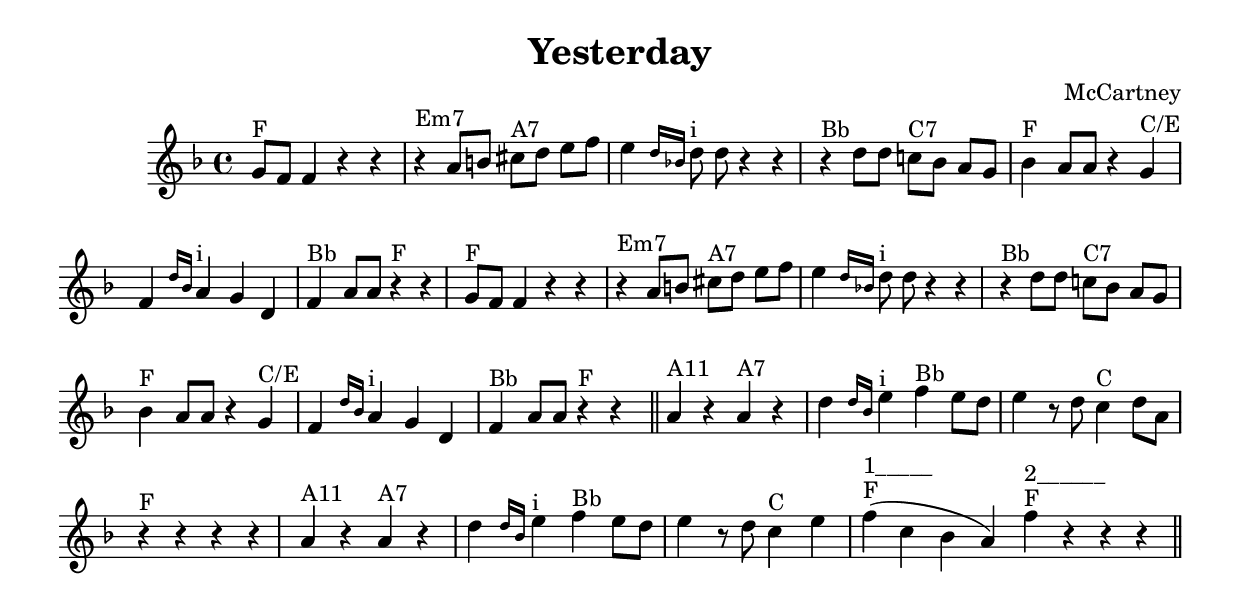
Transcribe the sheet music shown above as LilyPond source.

#(ly:set-option 'midi-extension "mid")
\version "2.12.3"
\include "english.ly"
\header{
title = "Yesterday"
composer = "McCartney"
}
%{

%}
melody = {
\clef treble
\key c \major
\cadenzaOn


  d'8[^"F" c'8] c'4 r4 r4 \bar "|"  r4^"Em7" e'8[ fs'8] gs'8[^"A7" a'8] b'8[ c''8] \bar "|"  b'4 \grace {a'16[[ f'16]}a'8^"i" a'8] r4 r4 \bar "|"  
 \grace s64   r4^"Bb" a'8[ a'8] g'8[^"C7" f'8] e'8[ d'8] \bar "|"  f'4^"F" e'8[ e'8] r4 d'4^"C/E" \bar "|"  c'4 \grace {a'16[ f'16]}e'4^"i" d'4 a4 \bar "|"  c'4^"Bb" e'8[ e'8] r4^"F" r4 \bar "|"  
 \grace s64   d'8[^"F" c'8] c'4 r4 r4 \bar "|"  r4^"Em7" e'8[ fs'8] gs'8[^"A7" a'8] b'8[ c''8] \bar "|"  b'4 \grace {a'16[[ f'16]}a'8^"i" a'8] r4 r4 \bar "|"  
 \grace s64   r4^"Bb" a'8[ a'8] g'8[^"C7" f'8] e'8[ d'8] \bar "|"  f'4^"F" e'8[ e'8] r4 d'4^"C/E" \bar "|"  c'4 \grace {a'16[ f'16]}e'4^"i" d'4 a4 \bar "|"  c'4^"Bb" e'8[ e'8] r4^"F" r4 \bar ":|"  
 \grace s64  \bar "||"   e'4^"A11" r4 e'4^"A7" r4 \bar "|"  a'4 \grace {a'16[ f'16]}b'4^"i" c''4^"Bb" b'8[ a'8] \bar "|"  b'4 r8 a'8 g'4^"C" a'8[ e'8] \bar "|"  r4^"F" r4 r4 r4 \bar "|"  
 \grace s64   e'4^"A11" r4 e'4^"A7" r4 \bar "|"  a'4 \grace {a'16[ f'16]}b'4^"i" c''4^"Bb" b'8[ a'8] \bar "|"  b'4 r8 a'8 g'4^"C" b'4 \bar "|"  c''4(^"F"^"1_____" g'4 f'4 e'4) \bar ":|"  c''4^"F"^"2______" r4 r4 r4 \bar "||"   
 
}


text = \lyricmode {
                                                                                      
}

\score{
\transpose c' f'
<<
\new Voice = "one" {
\melody
}
\new Lyrics \lyricsto "one" \text
>>
\layout {
\context {
\Score
}
}
\midi {
\context {
\Score
tempoWholesPerMinute = #(ly:make-moment 200 4)
}
}
}